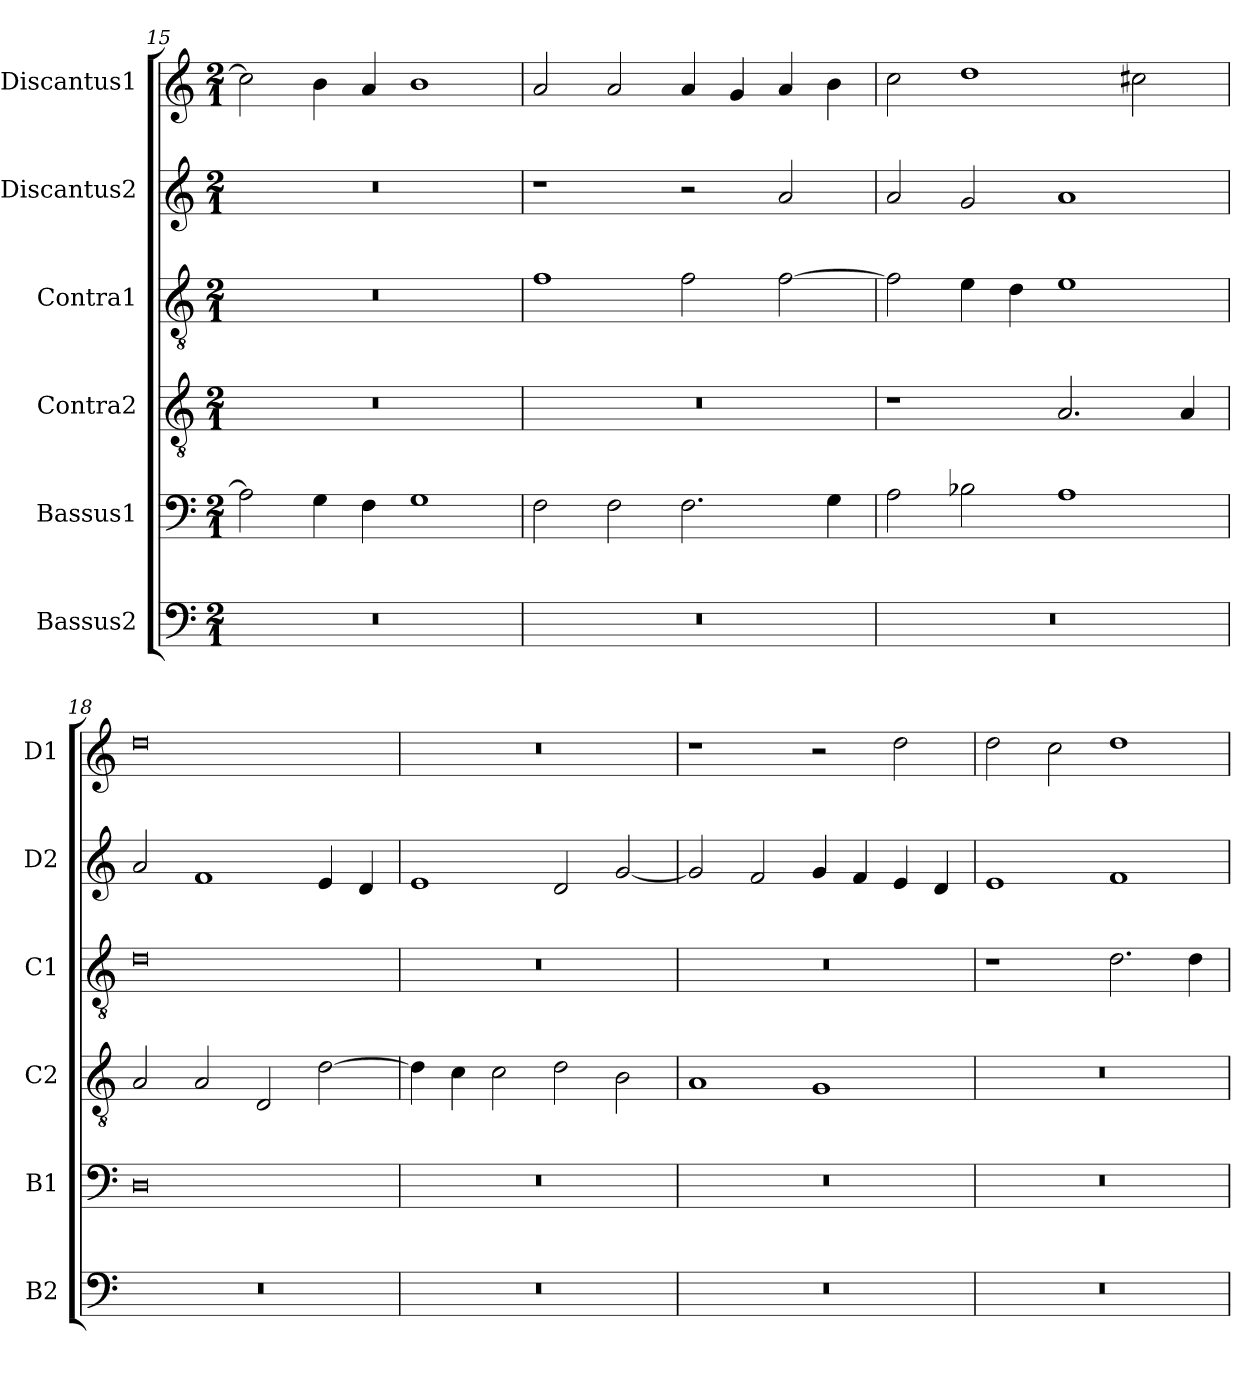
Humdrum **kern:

**kern	**kern	**kern	**kern	**kern	**kern
*part6	*part5	*part4	*part3	*part2	*part1
*staff6	*staff5	*staff4	*staff3	*staff2	*staff1
*I"Bassus2	*I"Bassus1	*I"Contra2	*I"Contra1	*I"Discantus2	*I"Discantus1
*I'B2	*I'B1	*I'C2	*I'C1	*I'D2	*I'D1
*clefF4	*clefF4	*clefGv2	*clefGv2	*clefG2	*clefG2
*k[]	*k[]	*k[]	*k[]	*k[]	*k[]
*M2/1	*M2/1	*M2/1	*M2/1	*M2/1	*M2/1
=15	=15	=15	=15	=15	=15
0r	2A\]	0r	0r	0r	2cc\]
.	4G\	.	.	.	4b\
.	4F\	.	.	.	4a/
.	1G	.	.	.	1b
=16	=16	=16	=16	=16	=16
0r	2F\	0r	1f	1r	2a/
.	2F\	.	.	.	2a/
.	2.F\	.	2f\	2r	4a/
.	.	.	.	.	4g/
.	.	.	[2f\	2a/	4a/
.	4G\	.	.	.	4b\
=17	=17	=17	=17	=17	=17
0r	2A\	1r	2f\]	2a/	2cc\
.	2B-X\	.	4e\	2g/	1dd
.	.	.	4d\	.	.
.	1A	2.A/	1e	1a	.
.	.	.	.	.	2cc#X\
.	.	4A/	.	.	.
=18	=18	=18	=18	=18	=18
0r	0D	2A/	0d	2a/	0dd
.	.	2A/	.	1f	.
.	.	2D/	.	.	.
.	.	[2d\	.	4e/	.
.	.	.	.	4d/	.
=19	=19	=19	=19	=19	=19
0r	0r	4d\]	0r	1e	0r
.	.	4c\	.	.	.
.	.	2c\	.	.	.
.	.	2d\	.	2d/	.
.	.	2B\	.	[2g/	.
=20	=20	=20	=20	=20	=20
0r	0r	1A	0r	2g/]	1r
.	.	.	.	2f/	.
.	.	1G	.	4g/	2r
.	.	.	.	4f/	.
.	.	.	.	4e/	2dd\
.	.	.	.	4d/	.
=21	=21	=21	=21	=21	=21
0r	0r	0r	1r	1e	2dd\
.	.	.	.	.	2cc\
.	.	.	2.d\	1f	1dd
.	.	.	4d\	.	.
=	=	=	=	=	=
*-	*-	*-	*-	*-	*-
